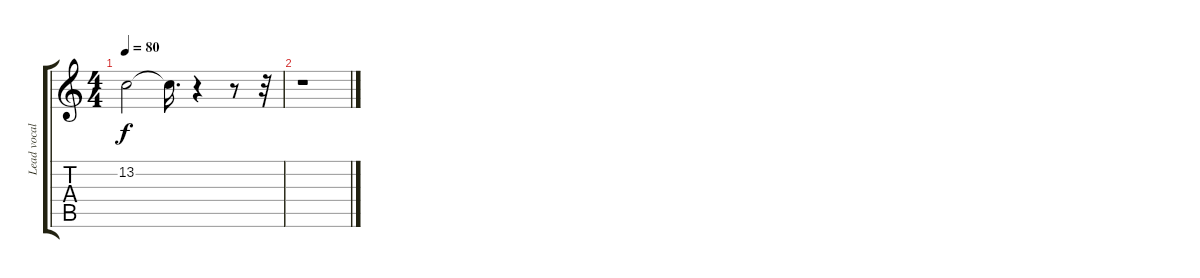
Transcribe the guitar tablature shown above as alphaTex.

\track ("Lead vocal" "Lead vocal") {instrument ocarina}
\staff {score tabs}
\tuning (E4 B3 G3 D3 A2 E2) {hide}
\ts (4 4)
\tempo 80
\clef g2
\ks c
13.2{t}.2{dy f} 13.2{t}.16{d} r.4 r.8 r.32 |
r.1
